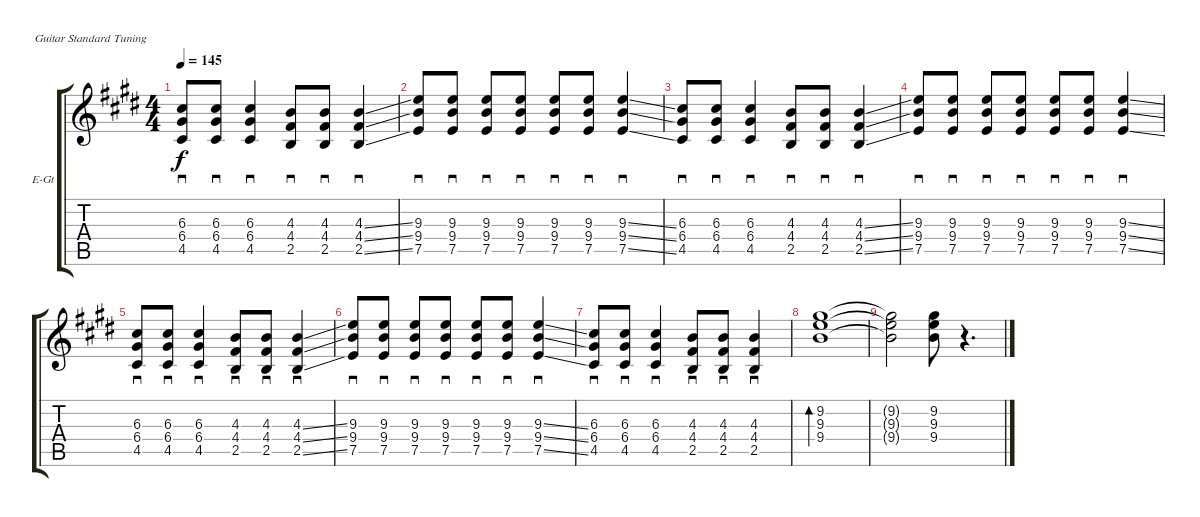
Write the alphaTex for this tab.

\defaultSystemsLayout 4
\bracketExtendMode groupsimilarinstruments
\firstSystemTrackNameOrientation horizontal
\otherSystemsTrackNameOrientation horizontal
\track ("Albert Hammond Jr." "E-Gt") {instrument overdrivenguitar}
\staff {score tabs}
\tuning (E4 B3 G3 D3 A2 E2)
\ts (4 4)
\tempo 145
\clef g2
\ks e
(4.5 6.4 6.3).8{sd dy f} (4.5 6.3 6.4).8{sd} (4.5 6.4 6.3).4{sd} (2.5 4.4 4.3).8{sd} (2.5 4.4 4.3).8{sd} (2.5{ss} 4.4{ss} 4.3{ss}).4{sd} |
(7.5 9.4 9.3).8{sd} (7.5 9.4 9.3).8{sd} (7.5 9.4 9.3).8{sd} (7.5 9.4 9.3).8{sd} (7.5 9.4 9.3).8{sd} (7.5 9.4 9.3).8{sd} (7.5{ss} 9.4{ss} 9.3{ss}).4{sd} |
(4.5 6.4 6.3).8{sd} (4.5 6.3 6.4).8{sd} (4.5 6.4 6.3).4{sd} (2.5 4.4 4.3).8{sd} (2.5 4.4 4.3).8{sd} (2.5{ss} 4.4{ss} 4.3{ss}).4{sd} |
(7.5 9.4 9.3).8{sd} (7.5 9.4 9.3).8{sd} (7.5 9.4 9.3).8{sd} (7.5 9.4 9.3).8{sd} (7.5 9.4 9.3).8{sd} (7.5 9.4 9.3).8{sd} (7.5{ss} 9.4{ss} 9.3{ss}).4{sd} |
(4.5 6.4 6.3).8{sd} (4.5 6.3 6.4).8{sd} (4.5 6.4 6.3).4{sd} (2.5 4.4 4.3).8{sd} (2.5 4.4 4.3).8{sd} (2.5{ss} 4.4{ss} 4.3{ss}).4{sd} |
(7.5 9.4 9.3).8{sd} (7.5 9.4 9.3).8{sd} (7.5 9.4 9.3).8{sd} (7.5 9.4 9.3).8{sd} (7.5 9.4 9.3).8{sd} (7.5 9.4 9.3).8{sd} (7.5{ss} 9.4{ss} 9.3{ss}).4{sd} |
(4.5 6.4 6.3).8{sd} (4.5 6.3 6.4).8{sd} (4.5 6.4 6.3).4{sd} (2.5 4.4 4.3).8{sd} (2.5 4.4 4.3).8{sd} (2.5 4.4 4.3).4{sd} |
(9.4 9.3 9.2).1{bd 169} |
(9.3{t} 9.2{t} 9.4{t}).2 (9.4 9.3 9.2).8 r.4{d}
